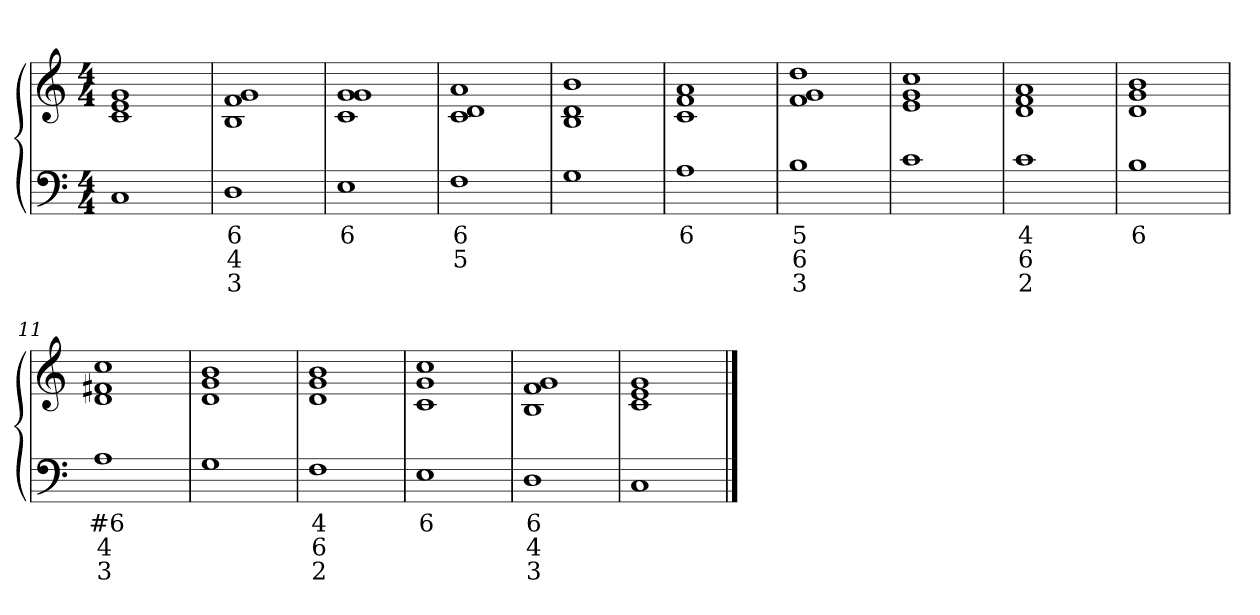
**kern	**text	**text	**text	**kern
*part2	*part2	*part2	*part2	*part1
*staff2	*staff2	*staff2	*staff2	*staff1
*clefF4	*	*	*	*clefG2
*k[]	*	*	*	*k[]
*M4/4	*	*	*	*M4/4
=1	=1	=1	=1	=1
1C	.	.	.	1g 1e 1c
=2	=2	=2	=2	=2
1D	6	4	3	1g 1f 1B
=3	=3	=3	=3	=3
1E	6	.	.	1g 1g 1c
=4	=4	=4	=4	=4
1F	6	5	.	1a 1d 1c
=5	=5	=5	=5	=5
1G	.	.	.	1b 1d 1B
=6	=6	=6	=6	=6
1A	6	.	.	1a 1f 1c
=7	=7	=7	=7	=7
1B	5	6	3	1dd 1g 1f
=8	=8	=8	=8	=8
1c	.	.	.	1cc 1g 1e
=9	=9	=9	=9	=9
1c	4	6	2	1a 1f 1d
=10	=10	=10	=10	=10
1B	6	.	.	1b 1g 1d
=11	=11	=11	=11	=11
1A	#6	4	3	1cc 1f#X 1d
=12	=12	=12	=12	=12
1G	.	.	.	1b 1g 1d
=13	=13	=13	=13	=13
1F	4	6	2	1b 1g 1d
=14	=14	=14	=14	=14
1E	6	.	.	1cc 1g 1c
=15	=15	=15	=15	=15
1D	6	4	3	1g 1f 1B
=16	=16	=16	=16	=16
1C	.	.	.	1g 1e 1c
==	==	==	==	==
*-	*-	*-	*-	*-
